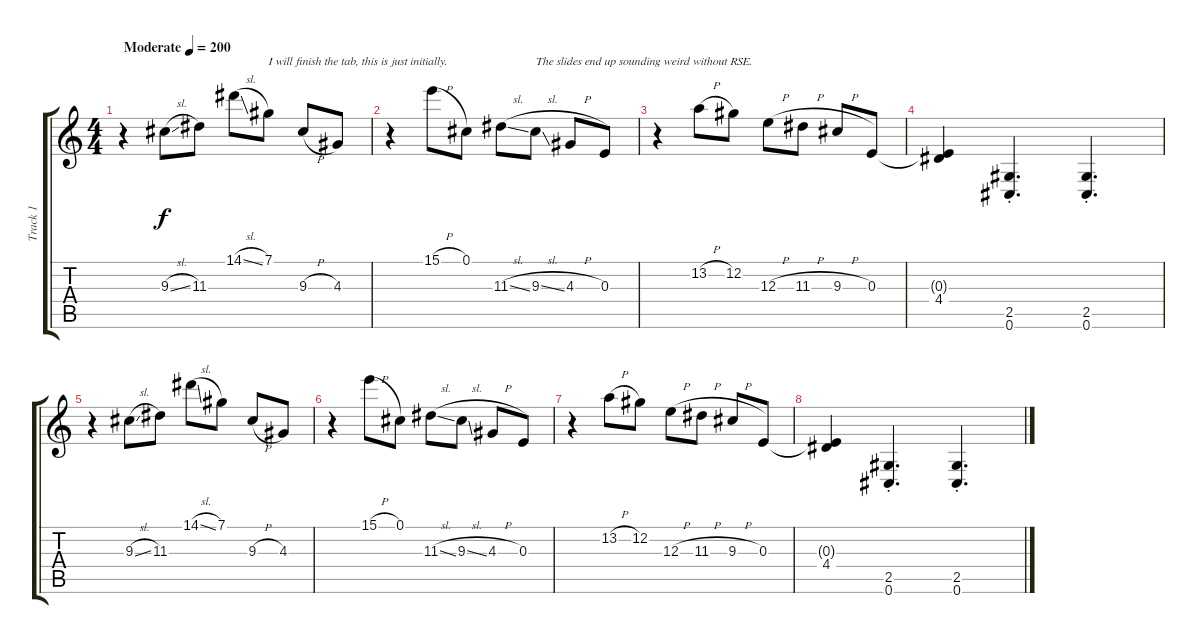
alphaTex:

\track ("Track 1" "Track 1") {instrument distortionguitar}
\staff {score tabs}
\tuning (Db4 Ab3 E3 B2 Gb2 Db2) {hide}
\ts (4 4)
\tempo (200 "Moderate")
\clef g2
\ks c
r.4{dy f instrument distortionguitar} 9.3{sl}.8 11.3.8 14.1{sl}.8 7.1.8{txt "I will finish the tab, this is just initially."} 9.3{h}.8 4.3.8 |
r.4 15.1{h}.8 0.1.8 11.3{sl}.8 9.3{sl}.8{txt "The slides end up sounding weird without RSE. "} 4.3{h}.8 0.3.8 |
r.4 13.2{h}.8 12.2.8 12.3{h}.8 11.3{h}.8 9.3{h}.8 0.3.8 |
(0.3{t} 4.4).4 (2.5{st} 0.6{st}).4{d} (2.5{st} 0.6{st}).4{d} |
r.4 9.3{sl}.8 11.3.8 14.1{sl}.8 7.1.8 9.3{h}.8 4.3.8 |
r.4 15.1{h}.8 0.1.8 11.3{sl}.8 9.3{sl}.8 4.3{h}.8 0.3.8 |
r.4 13.2{h}.8 12.2.8 12.3{h}.8 11.3{h}.8 9.3{h}.8 0.3.8 |
(0.3{t} 4.4).4 (2.5{st} 0.6{st}).4{d} (2.5{st} 0.6{st}).4{d}
